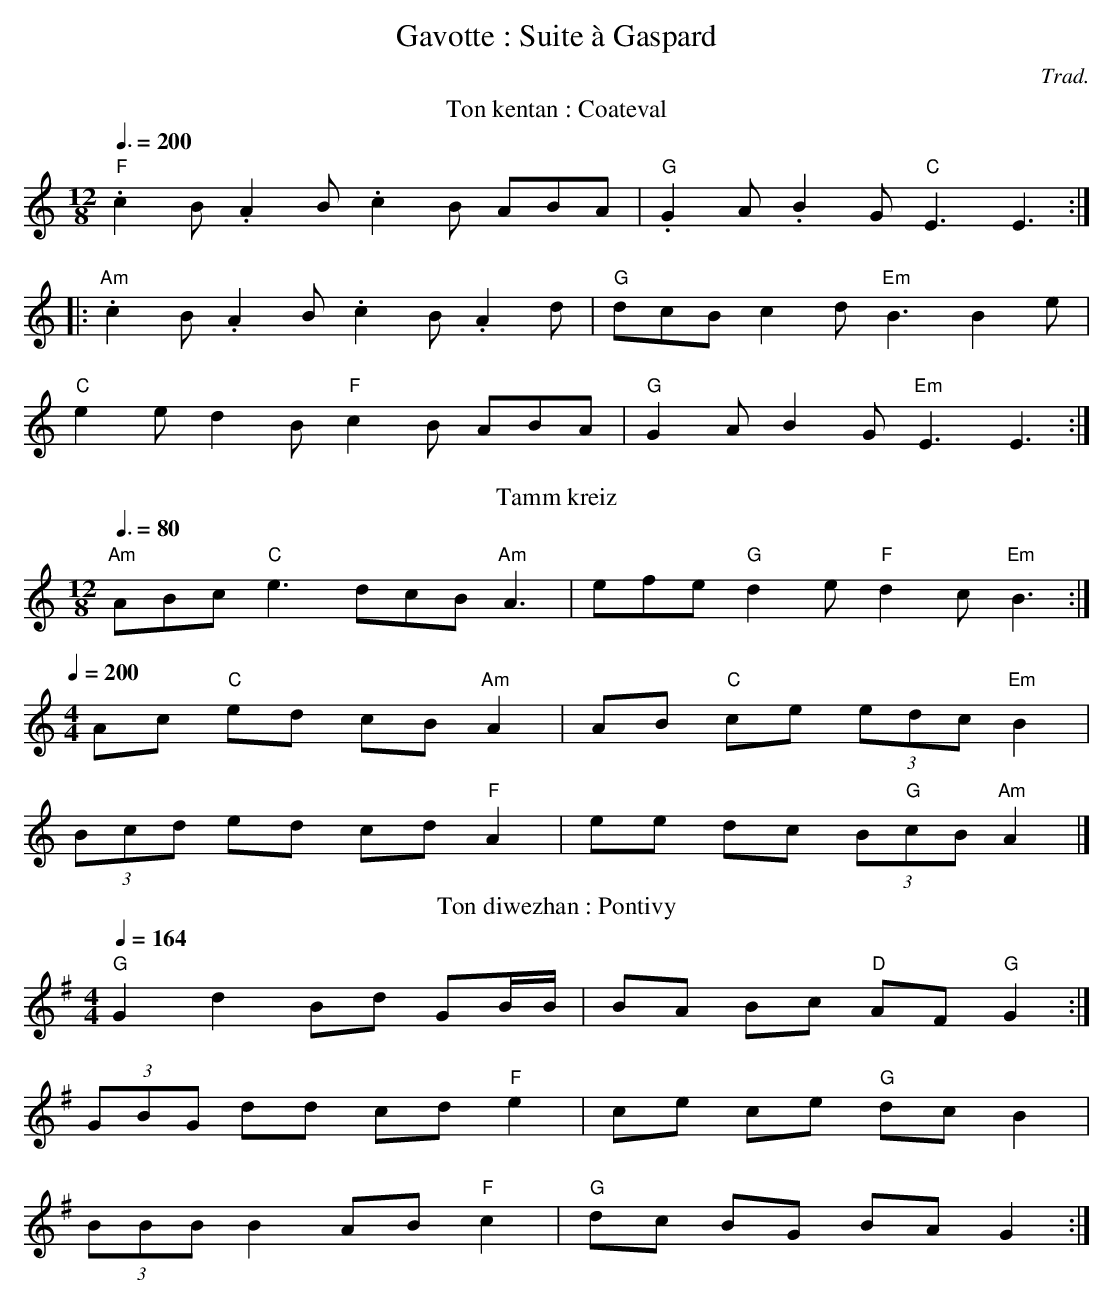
X:1
T:Gavotte : Suite à Gaspard
E:12
C:Trad.
K:C
T:Ton kentan : Coateval
Q:3/8=200
M:12/8
L:1/16
K:C
"F".c4 B2 .A4 B2 .c4 B2 A2B2A2 | "G".G4 A2 .B4 G2 "C"E6 E6 ::
"Am".c4 B2 .A4 B2 .c4 B2 .A4 d2 | "G"d2c2B2 c4 d2 "Em"B6 B4 e2 |
"C"e4 e2 d4 B2 "F"c4 B2 A2B2A2 | "G"G4 A2 B4 G2 "Em"E6 E6 :|
T:Tamm kreiz
Q:3/8=80
M:12/8
L:1/16
"Am"A2B2c2 "C"e6 d2c2B2 "Am"A6 | e2f2e2 "G"d4 e2 "F"d4 c2 "Em"B6 :|
Q:1/4=200
M:4/4
L:1/16
A2c2 "C"e2d2 c2B2 "Am"A4 | A2B2 "C"c2e2 (3e2d2c2 "Em"B4 |
(3B2c2d2 e2d2 c2d2 "F"A4 | e2e2 d2c2 (3B2"G"c2B2 "Am"A4 |]
T:Ton diwezhan : Pontivy
Q:1/4=164
M:4/4
L:1/16
K:G
"G"G4 d4 B2d2 G2BB | B2A2 B2c2 "D"A2F2 "G"G4 :|
(3G2B2G2 d2d2 c2d2 "F"e4 | c2e2 c2e2 "G"d2c2 B4 |
(3B2B2B2 B4 A2B2 "F"c4 | "G"d2c2 B2G2 B2A2 G4 :|
